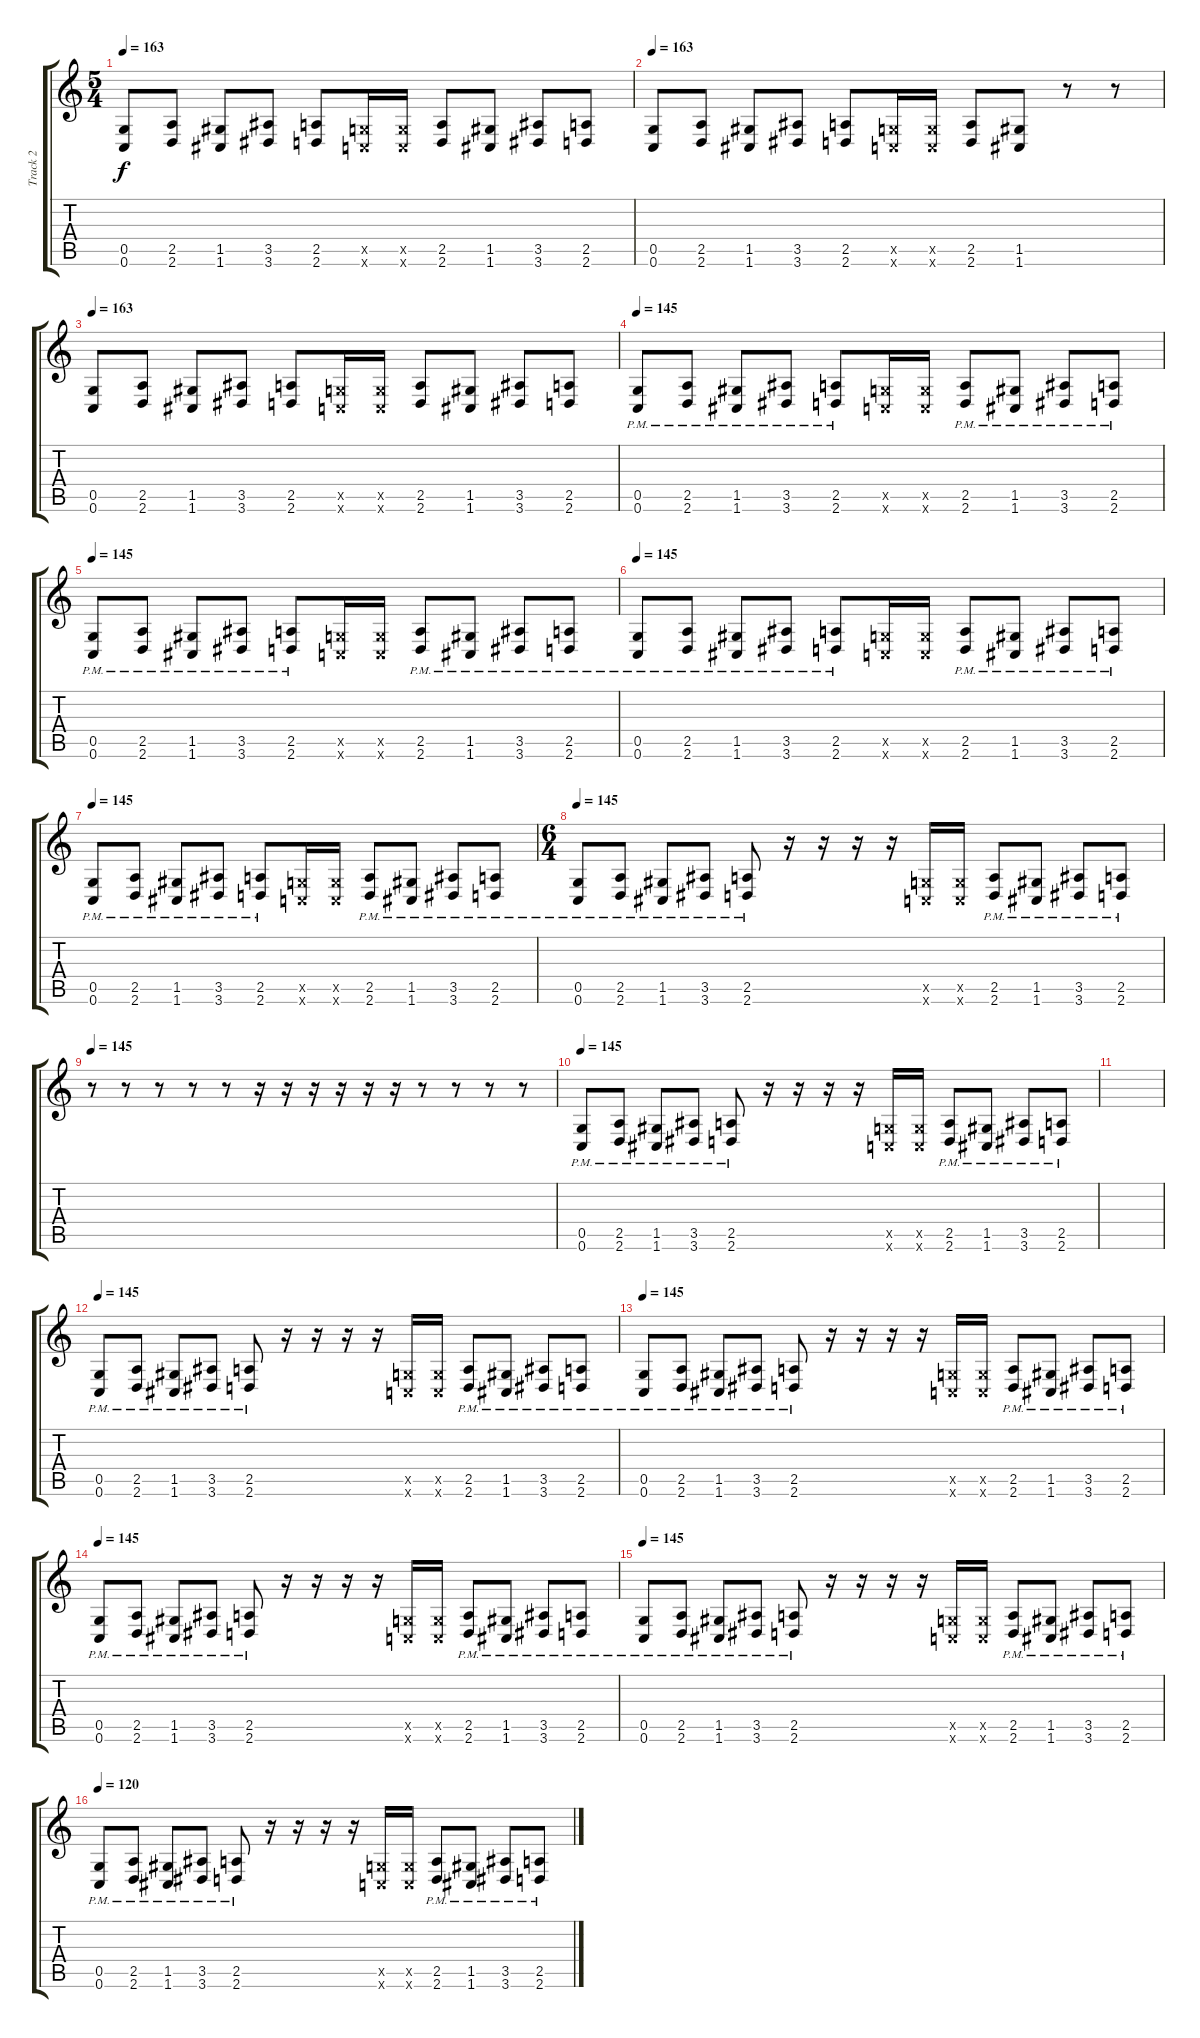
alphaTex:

\track ("Track 2" "Track 2") {instrument distortionguitar}
\staff {score tabs}
\tuning (D4 A3 F3 C3 G2 C2) {hide}
\ts (5 4)
\tempo 163
\clef g2
\ks c
(0.5 0.6).8{dy f} (2.5 2.6).8 (1.5 1.6).8 (3.5 3.6).8 (2.5 2.6).8 (0.5{x} 0.6{x}).16 (0.5{x} 0.6{x}).16 (2.5 2.6).8 (1.5 1.6).8 (3.5 3.6).8 (2.5 2.6).8 |
\tempo 163
(0.5 0.6).8 (2.5 2.6).8 (1.5 1.6).8 (3.5 3.6).8 (2.5 2.6).8 (0.5{x} 0.6{x}).16 (0.5{x} 0.6{x}).16 (2.5 2.6).8 (1.5 1.6).8 r.8 r.8 |
\tempo 163
(0.5 0.6).8 (2.5 2.6).8 (1.5 1.6).8 (3.5 3.6).8 (2.5 2.6).8 (0.5{x} 0.6{x}).16 (0.5{x} 0.6{x}).16 (2.5 2.6).8 (1.5 1.6).8 (3.5 3.6).8 (2.5 2.6).8 |
\tempo 145
(0.5{pm} 0.6{pm}).8 (2.5{pm} 2.6{pm}).8 (1.5{pm} 1.6{pm}).8 (3.5{pm} 3.6{pm}).8 (2.5{pm} 2.6{pm}).8 (0.5{x} 0.6{x}).16 (0.5{x} 0.6{x}).16 (2.5{pm} 2.6{pm}).8 (1.5{pm} 1.6{pm}).8 (3.5{pm} 3.6{pm}).8 (2.5{pm} 2.6{pm}).8 |
\tempo 145
(0.5{pm} 0.6{pm}).8 (2.5{pm} 2.6{pm}).8 (1.5{pm} 1.6{pm}).8 (3.5{pm} 3.6{pm}).8 (2.5{pm} 2.6{pm}).8 (0.5{x} 0.6{x}).16 (0.5{x} 0.6{x}).16 (2.5{pm} 2.6{pm}).8 (1.5{pm} 1.6{pm}).8 (3.5{pm} 3.6{pm}).8 (2.5{pm} 2.6{pm}).8 |
\tempo 145
(0.5{pm} 0.6{pm}).8 (2.5{pm} 2.6{pm}).8 (1.5{pm} 1.6{pm}).8 (3.5{pm} 3.6{pm}).8 (2.5{pm} 2.6{pm}).8 (0.5{x} 0.6{x}).16 (0.5{x} 0.6{x}).16 (2.5{pm} 2.6{pm}).8 (1.5{pm} 1.6{pm}).8 (3.5{pm} 3.6{pm}).8 (2.5{pm} 2.6{pm}).8 |
\tempo 145
(0.5{pm} 0.6{pm}).8 (2.5{pm} 2.6{pm}).8 (1.5{pm} 1.6{pm}).8 (3.5{pm} 3.6{pm}).8 (2.5{pm} 2.6{pm}).8 (0.5{x} 0.6{x}).16 (0.5{x} 0.6{x}).16 (2.5{pm} 2.6{pm}).8 (1.5{pm} 1.6{pm}).8 (3.5{pm} 3.6{pm}).8 (2.5{pm} 2.6{pm}).8 |
\ts (6 4)
\tempo 145
(0.5{pm} 0.6{pm}).8 (2.5{pm} 2.6{pm}).8 (1.5{pm} 1.6{pm}).8 (3.5{pm} 3.6{pm}).8 (2.5{pm} 2.6{pm}).8 r.16 r.16 r.16 r.16 (0.5{x} 0.6{x}).16 (0.5{x} 0.6{x}).16 (2.5{pm} 2.6{pm}).8 (1.5{pm} 1.6{pm}).8 (3.5{pm} 3.6{pm}).8 (2.5{pm} 2.6{pm}).8 |
\tempo 145
r.8 r.8 r.8 r.8 r.8 r.16 r.16 r.16 r.16 r.16 r.16 r.8 r.8 r.8 r.8 |
\tempo 145
(0.5{pm} 0.6{pm}).8 (2.5{pm} 2.6{pm}).8 (1.5{pm} 1.6{pm}).8 (3.5{pm} 3.6{pm}).8 (2.5{pm} 2.6{pm}).8 r.16 r.16 r.16 r.16 (0.5{x} 0.6{x}).16 (0.5{x} 0.6{x}).16 (2.5{pm} 2.6{pm}).8 (1.5{pm} 1.6{pm}).8 (3.5{pm} 3.6{pm}).8 (2.5{pm} 2.6{pm}).8 |
|
\tempo 145
(0.5{pm} 0.6{pm}).8 (2.5{pm} 2.6{pm}).8 (1.5{pm} 1.6{pm}).8 (3.5{pm} 3.6{pm}).8 (2.5{pm} 2.6{pm}).8 r.16 r.16 r.16 r.16 (0.5{x} 0.6{x}).16 (0.5{x} 0.6{x}).16 (2.5{pm} 2.6{pm}).8 (1.5{pm} 1.6{pm}).8 (3.5{pm} 3.6{pm}).8 (2.5{pm} 2.6{pm}).8 |
\tempo 145
(0.5{pm} 0.6{pm}).8 (2.5{pm} 2.6{pm}).8 (1.5{pm} 1.6{pm}).8 (3.5{pm} 3.6{pm}).8 (2.5{pm} 2.6{pm}).8 r.16 r.16 r.16 r.16 (0.5{x} 0.6{x}).16 (0.5{x} 0.6{x}).16 (2.5{pm} 2.6{pm}).8 (1.5{pm} 1.6{pm}).8 (3.5{pm} 3.6{pm}).8 (2.5{pm} 2.6{pm}).8 |
\tempo 145
(0.5{pm} 0.6{pm}).8 (2.5{pm} 2.6{pm}).8 (1.5{pm} 1.6{pm}).8 (3.5{pm} 3.6{pm}).8 (2.5{pm} 2.6{pm}).8 r.16 r.16 r.16 r.16 (0.5{x} 0.6{x}).16 (0.5{x} 0.6{x}).16 (2.5{pm} 2.6{pm}).8 (1.5{pm} 1.6{pm}).8 (3.5{pm} 3.6{pm}).8 (2.5{pm} 2.6{pm}).8 |
\tempo 145
(0.5{pm} 0.6{pm}).8 (2.5{pm} 2.6{pm}).8 (1.5{pm} 1.6{pm}).8 (3.5{pm} 3.6{pm}).8 (2.5{pm} 2.6{pm}).8 r.16 r.16 r.16 r.16 (0.5{x} 0.6{x}).16 (0.5{x} 0.6{x}).16 (2.5{pm} 2.6{pm}).8 (1.5{pm} 1.6{pm}).8 (3.5{pm} 3.6{pm}).8 (2.5{pm} 2.6{pm}).8 |
\tempo 120
(0.5{pm} 0.6{pm}).8 (2.5{pm} 2.6{pm}).8 (1.5{pm} 1.6{pm}).8 (3.5{pm} 3.6{pm}).8 (2.5{pm} 2.6{pm}).8 r.16 r.16 r.16 r.16 (0.5{x} 0.6{x}).16 (0.5{x} 0.6{x}).16 (2.5{pm} 2.6{pm}).8 (1.5{pm} 1.6{pm}).8 (3.5{pm} 3.6{pm}).8 (2.5{pm} 2.6{pm}).8
